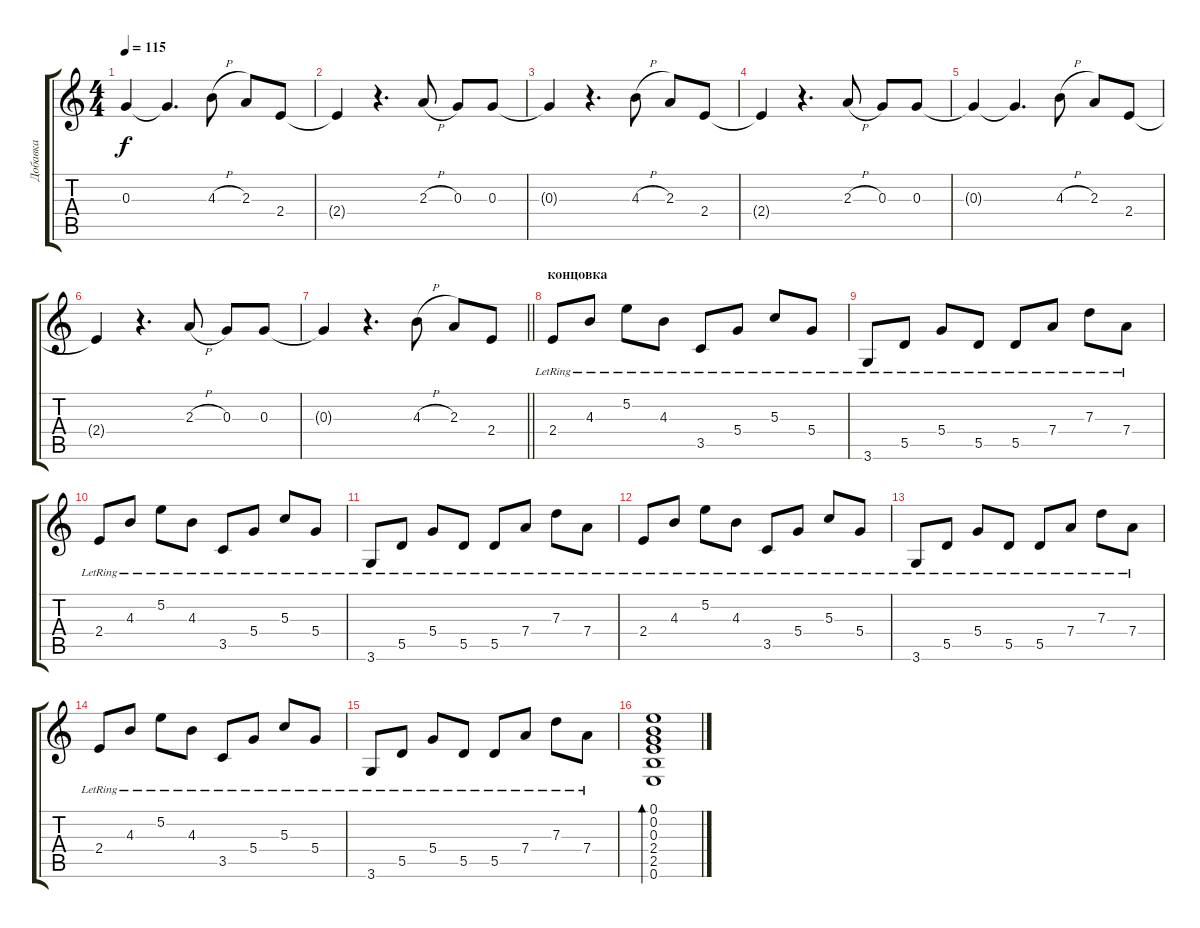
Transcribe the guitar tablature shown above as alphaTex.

\track ("Добавка" "Добавка") {instrument acousticguitarsteel}
\staff {score tabs}
\tuning (E4 B3 G3 D3 A2 E2) {hide}
\ts (4 4)
\tempo 115
\clef g2
\ks c
0.3{t}.4{dy f} 0.3{t}.4{d} 4.3{h}.8 2.3.8 2.4.8 |
2.4{t}.4 r.4{d} 2.3{h}.8 0.3.8 0.3.8 |
0.3{t}.4 r.4{d} 4.3{h}.8 2.3.8 2.4.8 |
2.4{t}.4 r.4{d} 2.3{h}.8 0.3.8 0.3.8 |
0.3{t}.4 0.3{t}.4{d} 4.3{h}.8 2.3.8 2.4.8 |
2.4{t}.4 r.4{d} 2.3{h}.8 0.3.8 0.3.8 |
\barLineRight lightlight
0.3{t}.4 r.4{d} 4.3{h}.8 2.3.8 2.4.8 |
\section ("" "концовка")
2.4{lr}.8 4.3{lr}.8 5.2{lr}.8 4.3{lr}.8 3.5{lr}.8 5.4{lr}.8 5.3{lr}.8 5.4{lr}.8 |
3.6{lr}.8 5.5{lr}.8 5.4{lr}.8 5.5{lr}.8 5.5{lr}.8 7.4{lr}.8 7.3{lr}.8 7.4{lr}.8 |
2.4{lr}.8 4.3{lr}.8 5.2{lr}.8 4.3{lr}.8 3.5{lr}.8 5.4{lr}.8 5.3{lr}.8 5.4{lr}.8 |
3.6{lr}.8 5.5{lr}.8 5.4{lr}.8 5.5{lr}.8 5.5{lr}.8 7.4{lr}.8 7.3{lr}.8 7.4{lr}.8 |
2.4{lr}.8 4.3{lr}.8 5.2{lr}.8 4.3{lr}.8 3.5{lr}.8 5.4{lr}.8 5.3{lr}.8 5.4{lr}.8 |
3.6{lr}.8 5.5{lr}.8 5.4{lr}.8 5.5{lr}.8 5.5{lr}.8 7.4{lr}.8 7.3{lr}.8 7.4{lr}.8 |
2.4{lr}.8 4.3{lr}.8 5.2{lr}.8 4.3{lr}.8 3.5{lr}.8 5.4{lr}.8 5.3{lr}.8 5.4{lr}.8 |
3.6{lr}.8 5.5{lr}.8 5.4{lr}.8 5.5{lr}.8 5.5{lr}.8 7.4{lr}.8 7.3{lr}.8 7.4{lr}.8 |
(0.1 0.2 0.3 2.4 2.5 0.6).1{bd 60}
